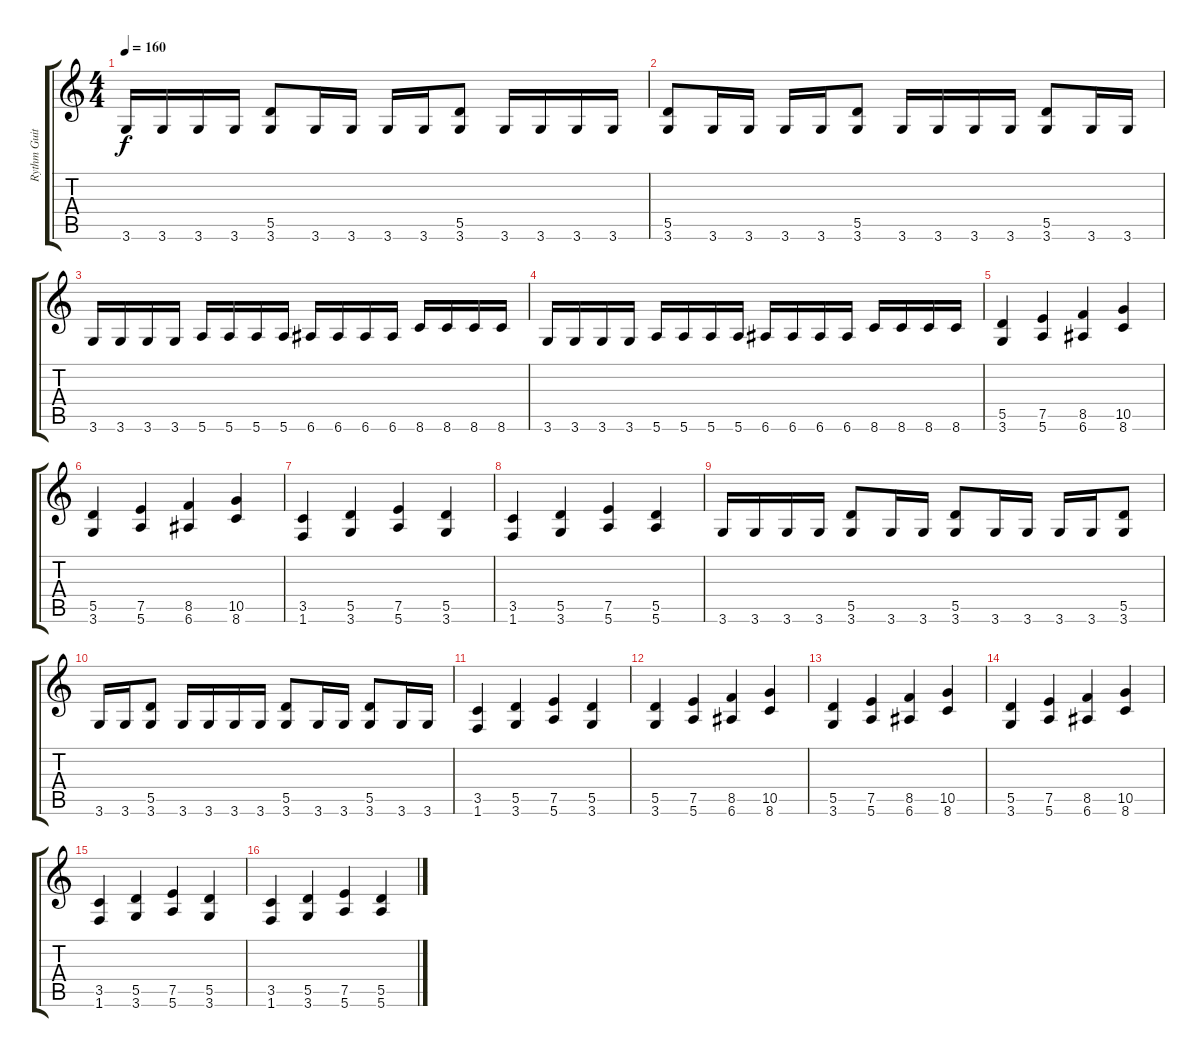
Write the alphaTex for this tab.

\track ("Rythm Guitar" "Rythm Guit") {instrument distortionguitar}
\staff {score tabs}
\tuning (E4 B3 G3 D3 A2 E2) {hide}
\ts (4 4)
\tempo 160
\clef g2
\ks c
3.6.16{dy f} 3.6.16 3.6.16 3.6.16 (5.5 3.6).8 3.6.16 3.6.16 3.6.16 3.6.16 (5.5 3.6).8 3.6.16 3.6.16 3.6.16 3.6.16 |
(5.5 3.6).8 3.6.16 3.6.16 3.6.16 3.6.16 (5.5 3.6).8 3.6.16 3.6.16 3.6.16 3.6.16 (5.5 3.6).8 3.6.16 3.6.16 |
3.6.16 3.6.16 3.6.16 3.6.16 5.6.16 5.6.16 5.6.16 5.6.16 6.6.16 6.6.16 6.6.16 6.6.16 8.6.16 8.6.16 8.6.16 8.6.16 |
3.6.16 3.6.16 3.6.16 3.6.16 5.6.16 5.6.16 5.6.16 5.6.16 6.6.16 6.6.16 6.6.16 6.6.16 8.6.16 8.6.16 8.6.16 8.6.16 |
(5.5 3.6).4 (7.5 5.6).4 (8.5 6.6).4 (10.5 8.6).4 |
(5.5 3.6).4 (7.5 5.6).4 (8.5 6.6).4 (10.5 8.6).4 |
(3.5 1.6).4 (5.5 3.6).4 (7.5 5.6).4 (5.5 3.6).4 |
(3.5 1.6).4 (5.5 3.6).4 (7.5 5.6).4 (5.5 5.6).4 |
3.6.16 3.6.16 3.6.16 3.6.16 (5.5 3.6).8 3.6.16 3.6.16 (5.5 3.6).8 3.6.16 3.6.16 3.6.16 3.6.16 (5.5 3.6).8 |
3.6.16 3.6.16 (5.5 3.6).8 3.6.16 3.6.16 3.6.16 3.6.16 (5.5 3.6).8 3.6.16 3.6.16 (5.5 3.6).8 3.6.16 3.6.16 |
(3.5 1.6).4 (5.5 3.6).4 (7.5 5.6).4 (5.5 3.6).4 |
(5.5 3.6).4 (7.5 5.6).4 (8.5 6.6).4 (10.5 8.6).4 |
(5.5 3.6).4 (7.5 5.6).4 (8.5 6.6).4 (10.5 8.6).4 |
(5.5 3.6).4 (7.5 5.6).4 (8.5 6.6).4 (10.5 8.6).4 |
(3.5 1.6).4 (5.5 3.6).4 (7.5 5.6).4 (5.5 3.6).4 |
(3.5 1.6).4 (5.5 3.6).4 (7.5 5.6).4 (5.5 5.6).4
